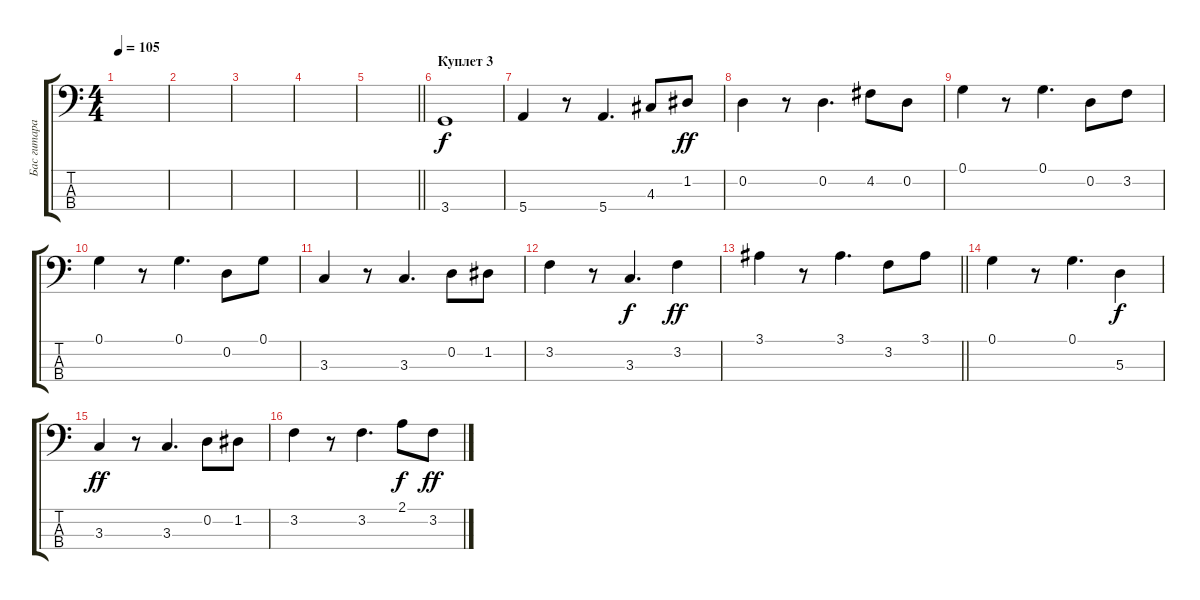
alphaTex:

\track ("Бас гитара" "Бас гитара") {solo instrument synthbass2}
\staff {score tabs}
\tuning (G2 D2 A1 E1) {hide}
\ts (4 4)
\tempo 105
\clef f4
\ks c
|
|
|
|
\barLineRight lightlight
|
\section ("" "Куплет 3")
3.4.1 |
5.4.4 r.8 5.4.4{d} 4.3.8 1.2.8{dy ff} |
0.2.4 r.8 0.2.4{d} 4.2.8 0.2.8 |
0.1.4 r.8 0.1.4{d} 0.2.8 3.2.8 |
0.1.4 r.8 0.1.4{d} 0.2.8 0.1.8 |
3.3.4 r.8 3.3.4{d} 0.2.8 1.2.8 |
3.2.4 r.8 3.3.4{d dy f} 3.2.4{dy ff} |
\barLineRight lightlight
3.1.4 r.8 3.1.4{d} 3.2.8 3.1.8 |
\section ("" "")
0.1.4 r.8 0.1.4{d} 5.3.4{dy f} |
3.3.4{dy ff} r.8 3.3.4{d} 0.2.8 1.2.8 |
3.2.4 r.8 3.2.4{d} 2.1.8{dy f} 3.2.8{dy ff}
